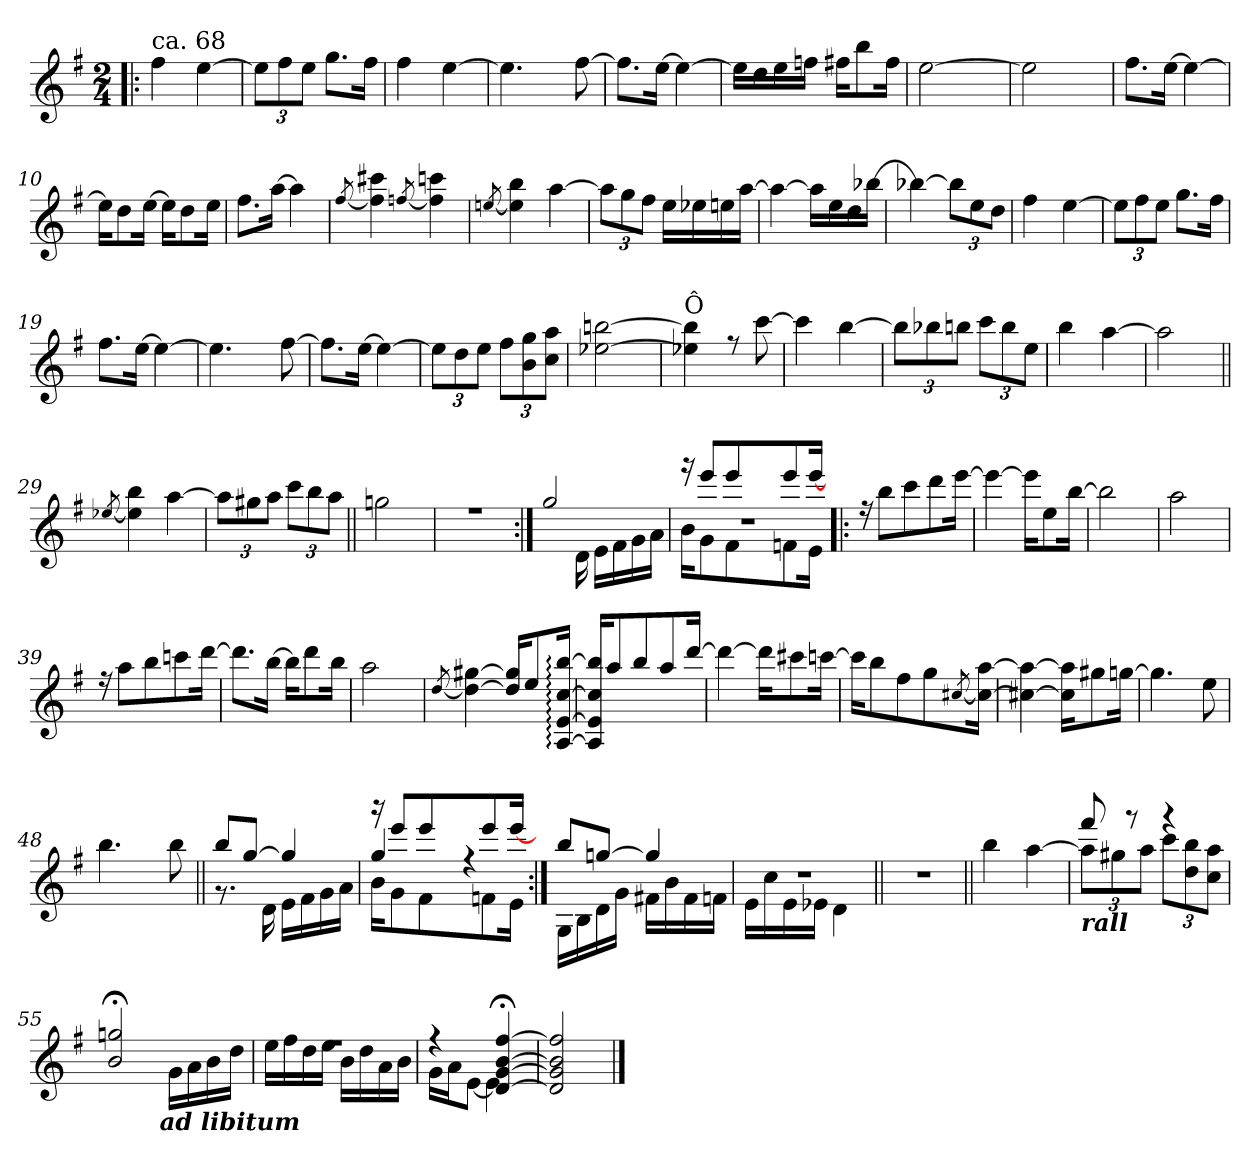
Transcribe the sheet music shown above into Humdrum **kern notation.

**kern
*part1
*staff1
*clefG2
*k[f#]
*G:
*M2/4
=1!|:
*^
!LO:TX:a:t=ca. 68	!
4ff#\	2ryy
[<4ee\	.
=2	=2
12ee\L]	2ryy
12ff#\	.
12ee\J	.
8.gg\L	.
16ff#\Jk	.
=3	=3
4ff#\	4ryy
[<4ee\	4ryy
=4	=4
4.ee\]	4ryy
.	4ryy
[<8ff#\	.
=5	=5
8.ff#\L]	2ryy
[<16ee\Jk	.
4ee\_	.
!!LO:LB:g=z	!!
=6	=6
16ee\LL]	2ryy
16dd\	.
16ee\	.
16ffn\JJ	.
16ff#X\KL	.
8bb\	.
16ff#\Jk	.
=7	=7
[<2ee\	4ryy
.	4ryy
=8	=8
2ee\]	4ryy
.	4ryy
=9	=9
8.ff#\L	2ryy
[<16ee\Jk	.
4ee\_	.
=10	=10
16ee\KL]	4ryy
8dd\	.
[<16ee\Jk	.
16ee\KL]	4ryy
8dd\	.
16ee\Jk	.
!!LO:LB:g=z	!!
=11	=11
8.ff#\L	2ryy
[<16aa\Jk	.
4aa\]	.
=12	=12
[<8qff#/	.
4ff#\] 4ccc#X\	4ryy
[<8qffn/	.
4ff\] 4cccn\	4ryy
=13	=13
[<8qeen/	.
4ee\] 4bb\	2ryy
[<4aa\	.
=14	=14
12aa\L]	2ryy
12gg\	.
12ff#\J	.
16ee\LL	.
16ee-X\	.
16een\	.
[<16aa\JJ	.
!!LO:LB:g=z	!!
=15	=15
4aa\_	2ryy
16aa\LL]	.
16ee\	.
16dd\	.
[<16bb-X\JJ	.
=16	=16
4bb-X\_	2ryy
12bb-\L]	.
12ee\	.
12dd\J	.
=17	=17
4ff#\	2ryy
[<4ee\	.
=18	=18
12ee\L]	2ryy
12ff#\	.
12ee\J	.
8.gg\L	.
16ff#\Jk	.
!!LO:LB:g=z	!!
=19	=19
8.ff#\L	4ryy
[<16ee\Jk	.
4ee\_	4ryy
=20	=20
4.ee\]	4ryy
.	4ryy
[<8ff#\	.
=21	=21
8.ff#\L]	2ryy
[<16ee\Jk	.
4ee\_	.
=22	=22
12ee\L]	4ryy
12dd\	.
12ee\J	.
12ff#\L	4ryy
12b\ 12gg\	.
12cc\ 12aa\J	.
=23	=23
[<2ee-X\ [<2bbn\	2ryy
!!LO:LB:g=z	!!
=24	=24
!LO:TX:a:t=Ô	!
4ee-X\] 4bb\]	2ryy
8ree	.
[<8ccc\	.
=25	=25
4ccc\]	4ryy
[<4bb\	4ryy
=26	=26
12bb\L]	2ryy
12bb-X\	.
12bbn\J	.
12ccc\L	.
12bb\	.
12ee\J	.
=27	=27
4bb\	2ryy
[<4aa\	.
=28	=28
2aa\]	2ryy
!!LO:LB:g=z	!!
=29||	=29||
[<8qee-X/	.
4ee-\] 4bb\	2ryy
[<4aa\	.
=30	=30
12aa\L]	2ryy
12gg#X\	.
12aa\J	.
12ccc\L	.
12bb\	.
12aa\J	.
=31||	=31||
2ggn\	2ryy
=32	=32
2r	2ryy
!!LO:LB:g=z	!!
=33:|!	=33:|!
*	*^
2gg/	8.ryy	2ryy
.	16d!\	.
.	16e!\LL	.
.	16f#!\	.
.	16g!\	.
.	16a!\JJ	.
=34	=34	=34
*	*	*^
2rdd	16b!\KL	16ryy	16rfff
.	8g!\	8g/Lyy	8eee!/L
.	8f#!\	8f#X/yy	8eee!/
.	8fn!\	8fn/yy	8eee!/
.	16e!\Jk	[16e/Jkyy	[>16eee!/Jk
*	*v	*v	*v
=35!|:	=35!|:
16ree	2e/yy]
8bb\L	.
8ccc\	.
8ddd\	.
[<16eee\Jk	.
=36	=36
4eee\_	2ryy
16eee\KL]	.
8ee\	.
[<16bb\Jk	.
=37	=37
2bb\]	2ryy
!!LO:PB:g=z	!!
=38	=38
2aa\	2ryy
=39	=39
16ree	2ryy
8aa\L	.
8bb\	.
8cccn\	.
[<16ddd\Jk	.
=40	=40
8.ddd\L]	2ryy
[<16bb\Jk	.
16bb\KL]	.
8ddd\	.
16bb\Jk	.
=41	=41
2aa\	2ryy
=42	=42
[<8qdd/	.
4dd\_ [<4gg#X\	2ryy
16dd/] 16gg#/]KL	.
8ee/	.
[>16A/: [>16e/: [>16cc/: [>16bb/:Jk	.
!!LO:LB:g=z	!!
=43	=43
16A/] 16e/] 16cc/] 16bb/]KL	2ryy
8aa/	.
8bb/	.
8aa/	.
[>16ddd/Jk	.
=44	=44
4ddd\_	2ryy
16ddd\KL]	.
8ccc#X\	.
[<16cccn\Jk	.
=45	=45
16ccc\KL]	2ryy
8bb\	.
8ff#\	.
8gg\	.
[<8qcc#X/	.
16cc#\_ [<16aa\Jk	.
=46	=46
4cc#X\_ 4aa\_	2ryy
16cc#\] 16aa\]KL	.
8gg#X\	.
[<16ggn\Jk	.
!!LO:LB:g=z	!!
=47	=47
4.gg\]	2ryy
8ee\	.
=48	=48
4.bb\	4ryy
.	4ryy
8bb\	.
=49||	=49||
*	*^
8bb/L	8.rf	2ryy
[>8gg/J	.	.
.	16d!\	.
4gg/]	16e!\LL	.
.	16f#!\	.
.	16g!\	.
.	16a!\JJ	.
=50	=50	=50
*	*	*^
4gg/	16b!\KL	16ryy	16raaa
.	8g!\	8g/Lyy	8eee!/L
.	8f#!\	8f#X/yy	8eee!/
4ree	.	.	.
.	8fn!\	8fn/yy	8eee!/
.	16e!\Jk	[16e/Jkyy	[>16eee!/Jk
*	*	*v	*v
!!LO:LB:g=z
=51:|!	=51:|!	=51:|!
8bb/L	16G!\LL	4ryy
.	16B!\	.
[>8ggn/J	16d!\	.
.	16g!\JJ	.
4gg/]	16f#X!\LL	4ryy
.	16b!\	.
.	16f#!\	.
.	16fn!\JJ	.
=52	=52	=52
2ree	16e!\LL	4ryy
.	16cc!\	.
.	16e!\	.
.	16e-X!\JJ	.
.	4d!\	4ryy
*v	*v	*v
=52X521||
2r
=53||
*^
4bb\	2ryy
[<4aa\	.
=54	=54
*	*^
!LO:TX:b:Bi:t=rall	!	!
12aa\L]	8ryy	8fff#!/
12gg#X\	.	.
.	8ryy	8rggg
12aa\J	.	.
12ccc\L	4ryy	4rggg
12dd\ 12bb\	.	.
12cc\ 12aa\J	.	.
!!LO:LB:g=z	!!	!!
=55	=55	=55
*	*	*^
2b/;< 2ggn/;<	4ryy	2ryy	6ryy
.	.	.	24.ryy
!	!	!	!LO:TX:b:Bi:t=ad  libitum
.	.	.	6ryy
.	16g!\LL	.	.
.	16a!\	.	.
.	16b!\	.	.
.	.	.	12ryy
.	16dd!\JJ	.	.
.	.	.	48ryy
*	*v	*v	*v
=56	=56
2rgg	16ee!\LL
.	16ff#!\
.	16dd!\
.	16ee!\JJ
.	16b!\LL
.	16dd!\
.	16a!\
.	16b!\JJ
=57	=57
*	*^
4ree	16g!\LL	4ryy
.	16a!\J	.
.	[<8e!\J	.
[>4d/;< [>4g/;< [>4b/;< [>4ff#/;<	4e!\]	4ryy
*v	*v	*v
=58
2d/] 2g/] 2b/] 2ff#/]
==
*-
